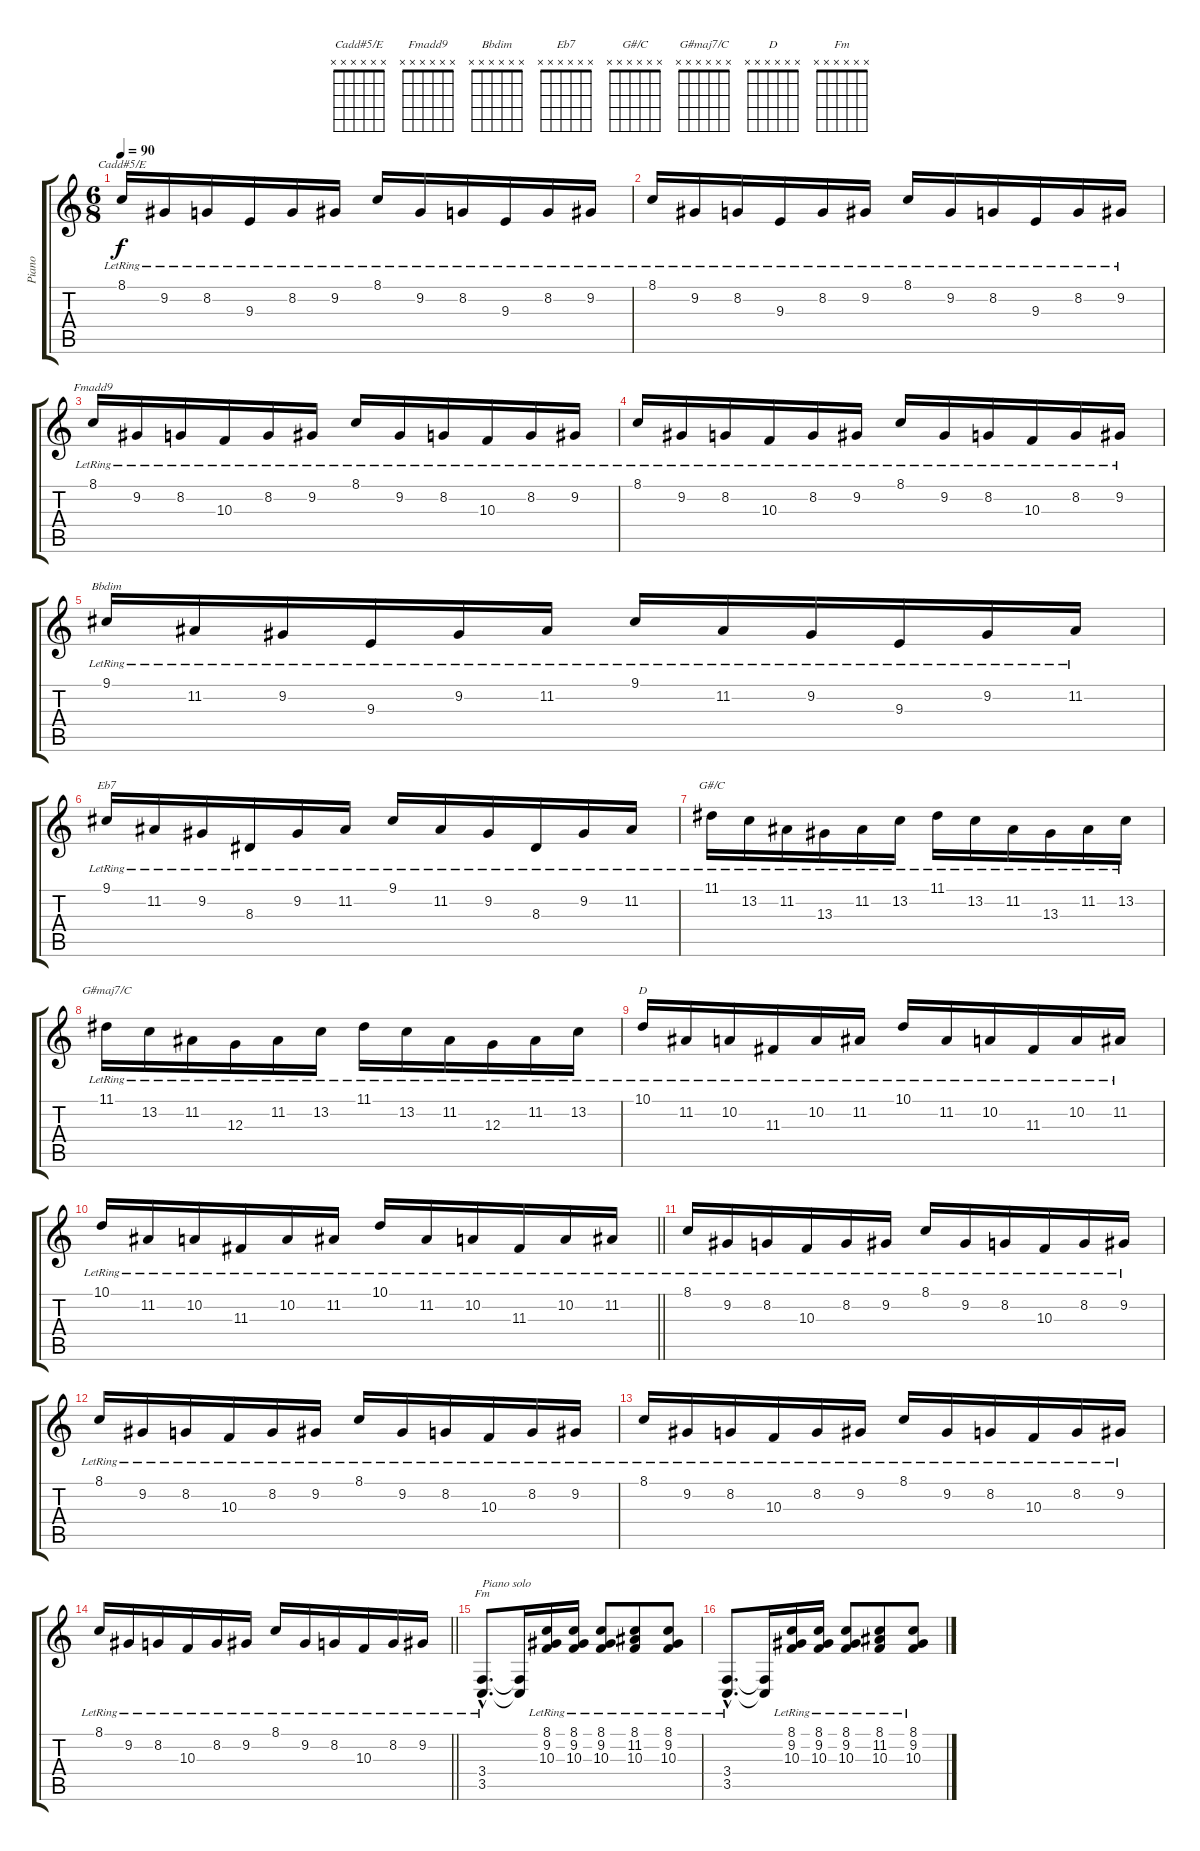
\track ("Piano" "Piano") {instrument acousticgrandpiano}
\staff {score tabs}
\tuning (E4 B3 G3 D3 A2 E2) {hide}
\chord ("Cadd#5/E" x x x x x x)
\chord ("Fmadd9" x x x x x x)
\chord ("Bbdim" x x x x x x)
\chord ("Eb7" x x x x x x)
\chord ("G#/C" x x x x x x)
\chord ("G#maj7/C" x x x x x x)
\chord ("D" x x x x x x)
\chord ("Fm" x x x x x x)
\ts (6 8)
\tempo 90
\clef g2
\ks c
8.1{lr}.16{ch "Cadd#5/E" dy f} 9.2{lr}.16 8.2{lr}.16 9.3{lr}.16 8.2{lr}.16 9.2{lr}.16 8.1{lr}.16 9.2{lr}.16 8.2{lr}.16 9.3{lr}.16 8.2{lr}.16 9.2{lr}.16 |
8.1{lr}.16 9.2{lr}.16 8.2{lr}.16 9.3{lr}.16 8.2{lr}.16 9.2{lr}.16 8.1{lr}.16 9.2{lr}.16 8.2{lr}.16 9.3{lr}.16 8.2{lr}.16 9.2{lr}.16 |
8.1{lr}.16{ch "Fmadd9"} 9.2{lr}.16 8.2{lr}.16 10.3{lr}.16 8.2{lr}.16 9.2{lr}.16 8.1{lr}.16 9.2{lr}.16 8.2{lr}.16 10.3{lr}.16 8.2{lr}.16 9.2{lr}.16 |
8.1{lr}.16 9.2{lr}.16 8.2{lr}.16 10.3{lr}.16 8.2{lr}.16 9.2{lr}.16 8.1{lr}.16 9.2{lr}.16 8.2{lr}.16 10.3{lr}.16 8.2{lr}.16 9.2{lr}.16 |
9.1{lr}.16{ch "Bbdim"} 11.2{lr}.16 9.2{lr}.16 9.3{lr}.16 9.2{lr}.16 11.2{lr}.16 9.1{lr}.16 11.2{lr}.16 9.2{lr}.16 9.3{lr}.16 9.2{lr}.16 11.2{lr}.16 |
9.1{lr}.16{ch "Eb7"} 11.2{lr}.16 9.2{lr}.16 8.3{lr}.16 9.2{lr}.16 11.2{lr}.16 9.1{lr}.16 11.2{lr}.16 9.2{lr}.16 8.3{lr}.16 9.2{lr}.16 11.2{lr}.16 |
11.1{lr}.16{ch "G#/C"} 13.2{lr}.16 11.2{lr}.16 13.3{lr}.16 11.2{lr}.16 13.2{lr}.16 11.1{lr}.16 13.2{lr}.16 11.2{lr}.16 13.3{lr}.16 11.2{lr}.16 13.2{lr}.16 |
11.1{lr}.16{ch "G#maj7/C"} 13.2{lr}.16 11.2{lr}.16 12.3{lr}.16 11.2{lr}.16 13.2{lr}.16 11.1{lr}.16 13.2{lr}.16 11.2{lr}.16 12.3{lr}.16 11.2{lr}.16 13.2{lr}.16 |
10.1{lr}.16{ch "D"} 11.2{lr}.16 10.2{lr}.16 11.3{lr}.16 10.2{lr}.16 11.2{lr}.16 10.1{lr}.16 11.2{lr}.16 10.2{lr}.16 11.3{lr}.16 10.2{lr}.16 11.2{lr}.16 |
\barLineRight lightlight
10.1{lr}.16 11.2{lr}.16 10.2{lr}.16 11.3{lr}.16 10.2{lr}.16 11.2{lr}.16 10.1{lr}.16 11.2{lr}.16 10.2{lr}.16 11.3{lr}.16 10.2{lr}.16 11.2{lr}.16 |
8.1{lr}.16 9.2{lr}.16 8.2{lr}.16 10.3{lr}.16 8.2{lr}.16 9.2{lr}.16 8.1{lr}.16 9.2{lr}.16 8.2{lr}.16 10.3{lr}.16 8.2{lr}.16 9.2{lr}.16 |
8.1{lr}.16 9.2{lr}.16 8.2{lr}.16 10.3{lr}.16 8.2{lr}.16 9.2{lr}.16 8.1{lr}.16 9.2{lr}.16 8.2{lr}.16 10.3{lr}.16 8.2{lr}.16 9.2{lr}.16 |
8.1{lr}.16 9.2{lr}.16 8.2{lr}.16 10.3{lr}.16 8.2{lr}.16 9.2{lr}.16 8.1{lr}.16 9.2{lr}.16 8.2{lr}.16 10.3{lr}.16 8.2{lr}.16 9.2{lr}.16 |
\barLineRight lightlight
8.1{lr}.16 9.2{lr}.16 8.2{lr}.16 10.3{lr}.16 8.2{lr}.16 9.2{lr}.16 8.1{lr}.16 9.2{lr}.16 8.2{lr}.16 10.3{lr}.16 8.2{lr}.16 9.2{lr}.16 |
(3.4{hac lr} 3.5{hac lr}).8{d ch "Fm" txt "Piano solo"} (3.4{t} 3.5{t}).16 (8.1{lr} 9.2{lr} 10.3{lr}).16 (8.1{lr} 9.2{lr} 10.3{lr}).16 (8.1{lr} 9.2{lr} 10.3{lr}).8 (8.1{lr} 11.2{lr} 10.3{lr}).8 (8.1{lr} 9.2{lr} 10.3{lr}).8 |
(3.4{hac lr} 3.5{hac lr}).8{d} (3.4{t} 3.5{t}).16 (8.1{lr} 9.2{lr} 10.3{lr}).16 (8.1{lr} 9.2{lr} 10.3{lr}).16 (8.1{lr} 9.2{lr} 10.3{lr}).8 (8.1{lr} 11.2{lr} 10.3{lr}).8 (8.1{lr} 9.2{lr} 10.3{lr}).8
